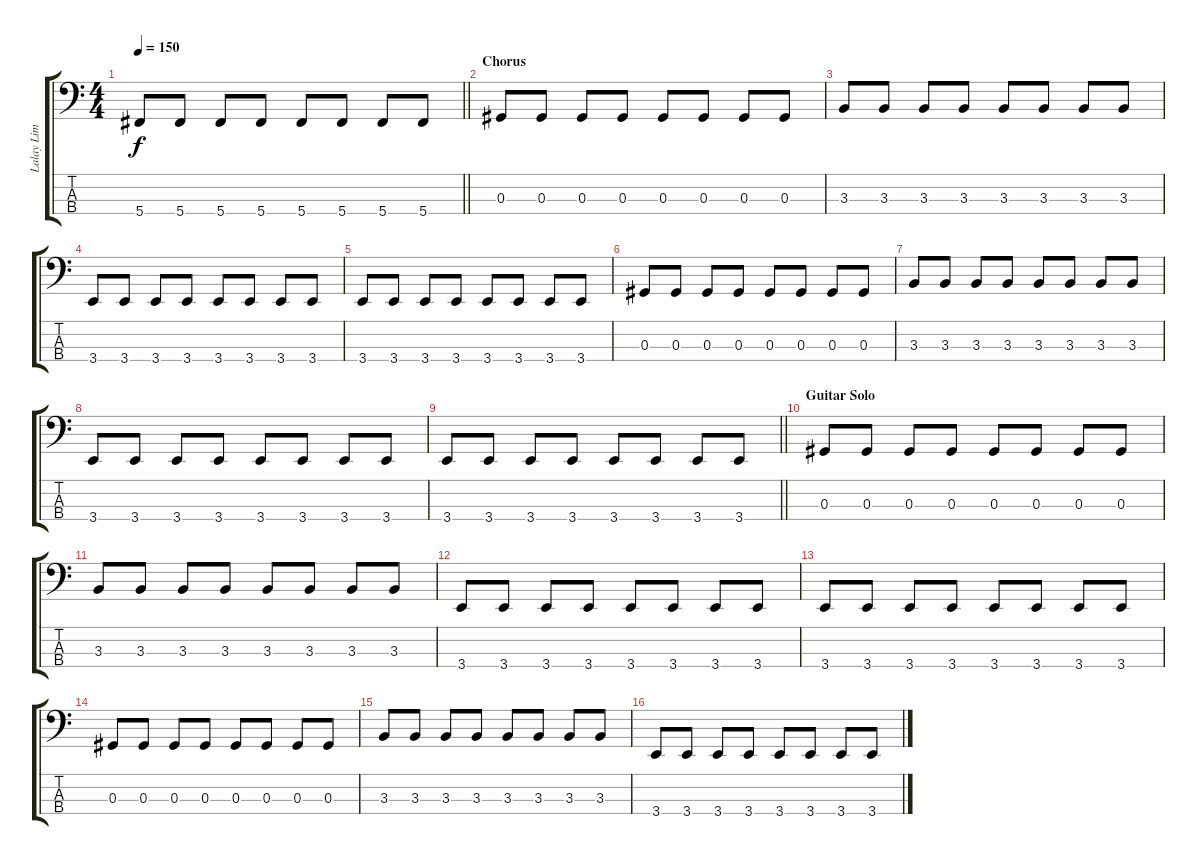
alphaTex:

\track ("Lalay Lim" "Lalay Lim") {instrument electricbassfinger}
\staff {score tabs}
\tuning (Gb2 Db2 Ab1 Db1) {hide}
\ts (4 4)
\tempo 150
\clef f4
\barLineRight lightlight
\ks c
5.4.8{dy f} 5.4.8 5.4.8 5.4.8 5.4.8 5.4.8 5.4.8 5.4.8 |
\section ("" "Chorus")
0.3.8 0.3.8 0.3.8 0.3.8 0.3.8 0.3.8 0.3.8 0.3.8 |
3.3.8 3.3.8 3.3.8 3.3.8 3.3.8 3.3.8 3.3.8 3.3.8 |
3.4.8 3.4.8 3.4.8 3.4.8 3.4.8 3.4.8 3.4.8 3.4.8 |
3.4.8 3.4.8 3.4.8 3.4.8 3.4.8 3.4.8 3.4.8 3.4.8 |
0.3.8 0.3.8 0.3.8 0.3.8 0.3.8 0.3.8 0.3.8 0.3.8 |
3.3.8 3.3.8 3.3.8 3.3.8 3.3.8 3.3.8 3.3.8 3.3.8 |
3.4.8 3.4.8 3.4.8 3.4.8 3.4.8 3.4.8 3.4.8 3.4.8 |
\barLineRight lightlight
3.4.8 3.4.8 3.4.8 3.4.8 3.4.8 3.4.8 3.4.8 3.4.8 |
\section ("" "Guitar Solo")
0.3.8 0.3.8 0.3.8 0.3.8 0.3.8 0.3.8 0.3.8 0.3.8 |
3.3.8 3.3.8 3.3.8 3.3.8 3.3.8 3.3.8 3.3.8 3.3.8 |
3.4.8 3.4.8 3.4.8 3.4.8 3.4.8 3.4.8 3.4.8 3.4.8 |
3.4.8 3.4.8 3.4.8 3.4.8 3.4.8 3.4.8 3.4.8 3.4.8 |
0.3.8 0.3.8 0.3.8 0.3.8 0.3.8 0.3.8 0.3.8 0.3.8 |
3.3.8 3.3.8 3.3.8 3.3.8 3.3.8 3.3.8 3.3.8 3.3.8 |
3.4.8 3.4.8 3.4.8 3.4.8 3.4.8 3.4.8 3.4.8 3.4.8
